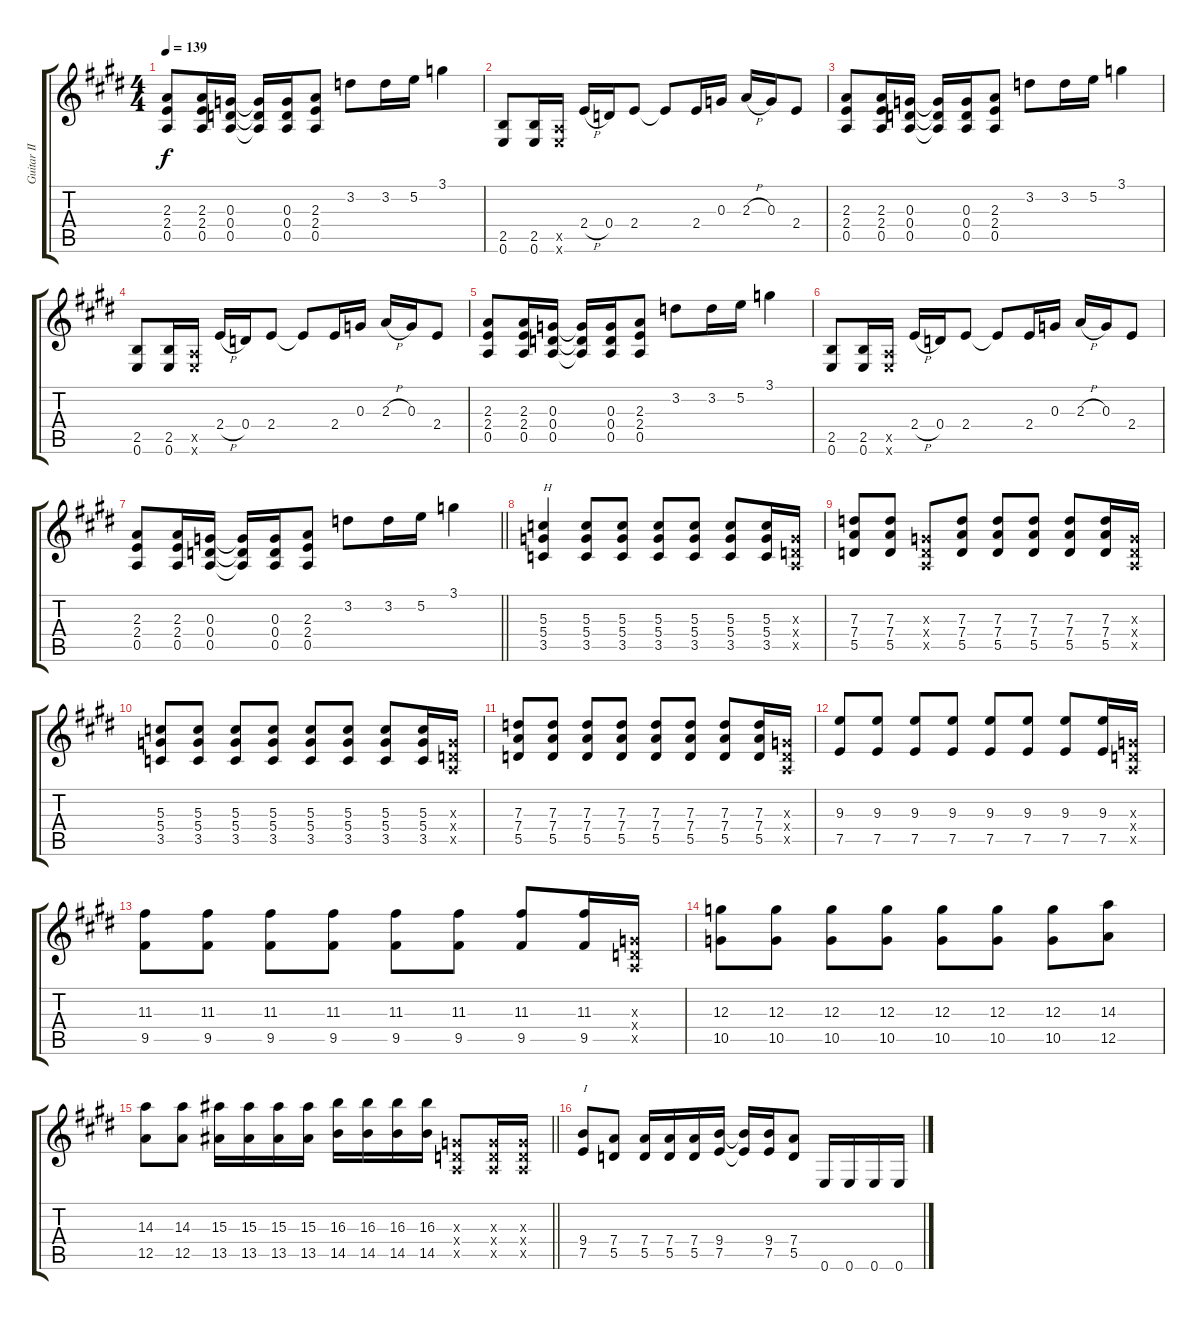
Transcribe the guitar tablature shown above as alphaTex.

\track ("Guitar II" "Guitar II") {instrument distortionguitar}
\staff {score tabs}
\tuning (E4 B3 G3 D3 A2 E2) {hide}
\ts (4 4)
\tempo 139
\clef g2
\ks e
(2.3 2.4 0.5).8{dy f} (2.3 2.4 0.5).16 (0.3 0.4 0.5).16 (0.3{t} 0.4{t} 0.5{t}).16 (0.3 0.4 0.5).16 (2.3 2.4 0.5).8 3.2.8 3.2.16 5.2.16 3.1.4 |
(2.5 0.6).8 (2.5 0.6).16 (0.5{x} 0.6{x}).16 2.4{h}.16 0.4.16 2.4.8 2.4{t}.8 2.4.16 0.3.16 2.3{h}.16 0.3.16 2.4.8 |
(2.3 2.4 0.5).8 (2.3 2.4 0.5).16 (0.3 0.4 0.5).16 (0.3{t} 0.4{t} 0.5{t}).16 (0.3 0.4 0.5).16 (2.3 2.4 0.5).8 3.2.8 3.2.16 5.2.16 3.1.4 |
(2.5 0.6).8 (2.5 0.6).16 (0.5{x} 0.6{x}).16 2.4{h}.16 0.4.16 2.4.8 2.4{t}.8 2.4.16 0.3.16 2.3{h}.16 0.3.16 2.4.8 |
(2.3 2.4 0.5).8 (2.3 2.4 0.5).16 (0.3 0.4 0.5).16 (0.3{t} 0.4{t} 0.5{t}).16 (0.3 0.4 0.5).16 (2.3 2.4 0.5).8 3.2.8 3.2.16 5.2.16 3.1.4 |
(2.5 0.6).8 (2.5 0.6).16 (0.5{x} 0.6{x}).16 2.4{h}.16 0.4.16 2.4.8 2.4{t}.8 2.4.16 0.3.16 2.3{h}.16 0.3.16 2.4.8 |
\barLineRight lightlight
(2.3 2.4 0.5).8 (2.3 2.4 0.5).16 (0.3 0.4 0.5).16 (0.3{t} 0.4{t} 0.5{t}).16 (0.3 0.4 0.5).16 (2.3 2.4 0.5).8 3.2.8 3.2.16 5.2.16 3.1.4 |
(5.3 5.4 3.5).4{txt "H"} (5.3 5.4 3.5).8 (5.3 5.4 3.5).8 (5.3 5.4 3.5).8 (5.3 5.4 3.5).8 (5.3 5.4 3.5).8 (5.3 5.4 3.5).16 (0.3{x} 0.4{x} 0.5{x}).16 |
(7.3 7.4 5.5).8 (7.3 7.4 5.5).8 (0.3{x} 0.4{x} 0.5{x}).8 (7.3 7.4 5.5).8 (7.3 7.4 5.5).8 (7.3 7.4 5.5).8 (7.3 7.4 5.5).8 (7.3 7.4 5.5).16 (0.3{x} 0.4{x} 0.5{x}).16 |
(5.3 5.4 3.5).8 (5.3 5.4 3.5).8 (5.3 5.4 3.5).8 (5.3 5.4 3.5).8 (5.3 5.4 3.5).8 (5.3 5.4 3.5).8 (5.3 5.4 3.5).8 (5.3 5.4 3.5).16 (0.3{x} 0.4{x} 0.5{x}).16 |
(7.3 7.4 5.5).8 (7.3 7.4 5.5).8 (7.3 7.4 5.5).8 (7.3 7.4 5.5).8 (7.3 7.4 5.5).8 (7.3 7.4 5.5).8 (7.3 7.4 5.5).8 (7.3 7.4 5.5).16 (0.3{x} 0.4{x} 0.5{x}).16 |
(9.3 7.5).8 (9.3 7.5).8 (9.3 7.5).8 (9.3 7.5).8 (9.3 7.5).8 (9.3 7.5).8 (9.3 7.5).8 (9.3 7.5).16 (0.3{x} 0.4{x} 0.5{x}).16 |
(11.3 9.5).8 (11.3 9.5).8 (11.3 9.5).8 (11.3 9.5).8 (11.3 9.5).8 (11.3 9.5).8 (11.3 9.5).8 (11.3 9.5).16 (0.3{x} 0.4{x} 0.5{x}).16 |
(12.3 10.5).8 (12.3 10.5).8 (12.3 10.5).8 (12.3 10.5).8 (12.3 10.5).8 (12.3 10.5).8 (12.3 10.5).8 (14.3 12.5).8 |
\barLineRight lightlight
(14.3 12.5).8 (14.3 12.5).8 (15.3 13.5).16 (15.3 13.5).16 (15.3 13.5).16 (15.3 13.5).16 (16.3 14.5).16 (16.3 14.5).16 (16.3 14.5).16 (16.3 14.5).16 (0.3{x} 0.4{x} 0.5{x}).8 (0.3{x} 0.4{x} 0.5{x}).16 (0.3{x} 0.4{x} 0.5{x}).16 |
(9.4 7.5).8{txt "I"} (7.4 5.5).8 (7.4 5.5).16 (7.4 5.5).16 (7.4 5.5).16 (9.4 7.5).16 (9.4{t} 7.5{t}).16 (9.4 7.5).16 (7.4 5.5).8 0.6.16 0.6.16 0.6.16 0.6.16
